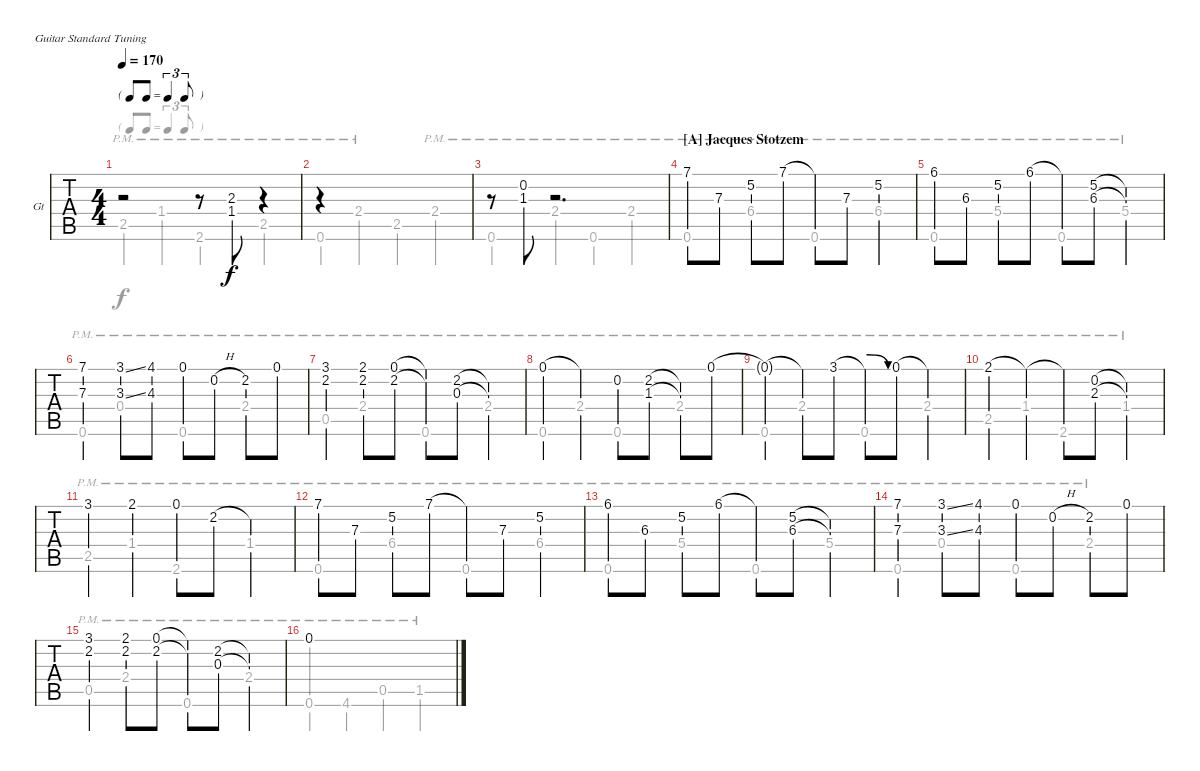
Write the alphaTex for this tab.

\bracketExtendMode nobrackets
\firstSystemTrackNameOrientation horizontal
\otherSystemsTrackNameOrientation horizontal
\track ("Guitar" "Gt") {instrument electricguitarjazz}
\staff {tabs}
\tuning (E4 B3 G3 D3 A2 E2)
\voice
\ts (4 4)
\tf triplet8th
\tempo 170
\clef g2
\ks e
r.2{dy f} r.8 (2.3 1.4).8 r.4 |
|
r.8 (1.3 0.2).8 r.2{d} |
\section ("A" "Jacques Stotzem")
7.1.8 7.3.8 5.2.8 7.1.8 7.1{t}.8 7.3.8 5.2.4 |
6.1.8 6.3.8 5.2.8 6.1.8 6.1{t}.8 (6.3 5.2).8 (6.3{t} 5.2{t}).4 |
(7.1 7.3).4 (3.1{ss} 3.3{ss}).8 (4.1 4.3).8 0.1.8 0.2{h}.8 2.2.8 0.1.8 |
(3.1 2.2).4 (2.1 2.2).8 (0.1 2.2).8 (0.1{t} 2.2{t}).8 (2.2 0.3).8 (2.2{t} 0.3{t}).4 |
0.1.4 0.1{t}.4 0.2.8 (2.2 1.3).8 (1.3{t} 2.2{t}).8 0.1.8 |
0.1{t}.4 0.1{t}.8 3.1.8 3.1{be (prebendrelease 0 2 60 0) t}.8 0.1.8 0.1{t}.4 |
2.1.4 2.1{t}.4 2.1{t}.8 (2.3 0.2).8 (0.2{t} 2.3{t}).4 |
3.1.4 2.1.4 0.1.8 2.2.8 2.2{t}.4 |
7.1.8 7.3.8 5.2.8 7.1.8 7.1{t}.8 7.3.8 5.2.4 |
6.1.8 6.3.8 5.2.8 6.1.8 6.1{t}.8 (6.3 5.2).8 (6.3{t} 5.2{t}).4 |
(7.1 7.3).4 (3.1{ss} 3.3{ss}).8 (4.1 4.3).8 0.1.8 0.2{h}.8 2.2.8 0.1.8 |
(3.1 2.2).4 (2.1 2.2).8 (0.1 2.2).8 (0.1{t} 2.2{t}).8 (2.2 0.3).8 (2.2{t} 0.3{t}).4 |
0.1.1
\voice
\clef g2
\ottava regular
\simile none
\ks e
2.5{pm}.4{dy f} 1.4{pm}.4 2.6{pm}.4 2.5{pm}.4 |
0.6{pm}.4 2.4{pm}.4 2.5.4 2.4{pm}.4 |
0.6{pm}.4 2.4{pm}.4 0.6{pm}.4 2.4{pm}.4 |
0.6{pm}.4 6.4{pm}.4 0.6{pm}.4 6.4{pm}.4 |
0.6{pm}.4 5.4{pm}.4 0.6{pm}.4 5.4{pm}.4 |
0.6{pm}.4 0.4{pm}.4 0.6{pm}.4 2.4{pm}.4 |
0.5{pm}.4 2.4{pm}.4 0.6{pm}.4 2.4{pm}.4 |
0.6{pm}.4 2.4{pm}.4 0.6{pm}.4 2.4{pm}.4 |
0.6{pm}.4 2.4{pm}.4 0.6{pm}.4 2.4{pm}.4 |
2.5{pm}.4 1.4{pm}.4 2.6{pm}.4 1.4{pm}.4 |
2.5{pm}.4 1.4{pm}.4 2.6{pm}.4 1.4{pm}.4 |
0.6{pm}.4 6.4{pm}.4 0.6{pm}.4 6.4{pm}.4 |
0.6{pm}.4 5.4{pm}.4 0.6{pm}.4 5.4{pm}.4 |
0.6{pm}.4 0.4{pm}.4 0.6{pm}.4 2.4{pm}.4 |
0.5{pm}.4 2.4{pm}.4 0.6{pm}.4 2.4{pm}.4 |
0.6{pm}.4 4.6{pm}.4 0.5{pm}.4 1.5{pm}.4
